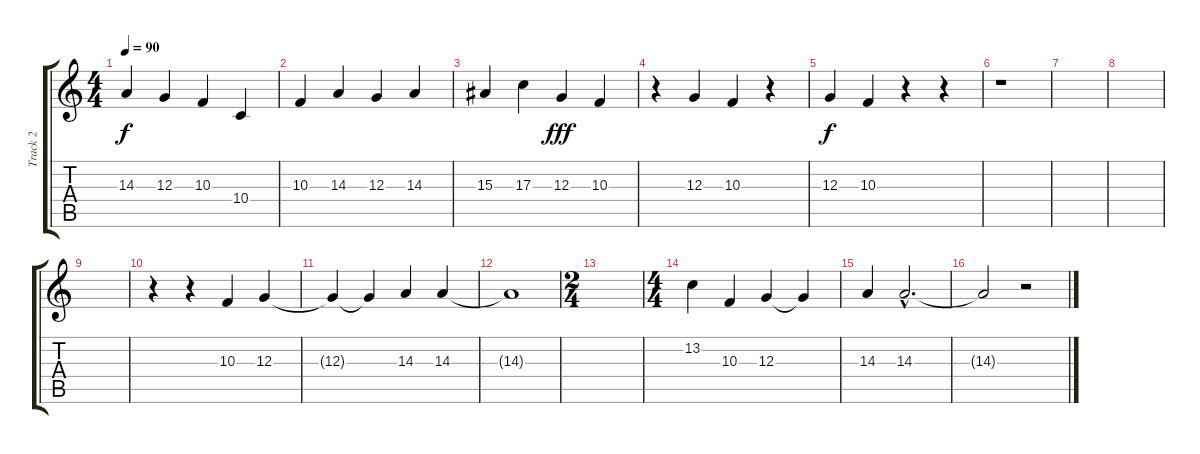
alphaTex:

\track ("Track 2" "Track 2") {instrument choiraahs}
\staff {score tabs}
\tuning (E4 B3 G3 D3 A2 E2) {hide}
\ts (4 4)
\tempo 90
\clef g2
\ks c
14.3.4{dy f} 12.3.4 10.3.4 10.4.4 |
10.3.4 14.3.4 12.3.4 14.3.4 |
15.3.4 17.3.4 12.3.4{dy fff volume 10} 10.3.4 |
r.4 12.3.4 10.3.4 r.4 |
12.3.4{dy f} 10.3.4 r.4 r.4 |
r.1 |
|
|
|
r.4 r.4{volume 6} 10.3.4 12.3.4 |
12.3{t}.4 12.3{t}.4 14.3.4 14.3.4 |
14.3{t}.1 |
\ts (2 4)
|
\ts (4 4)
13.2.4 10.3.4 12.3.4 12.3{t}.4 |
14.3.4 14.3{hac}.2{d} |
14.3{t}.2 r.2
